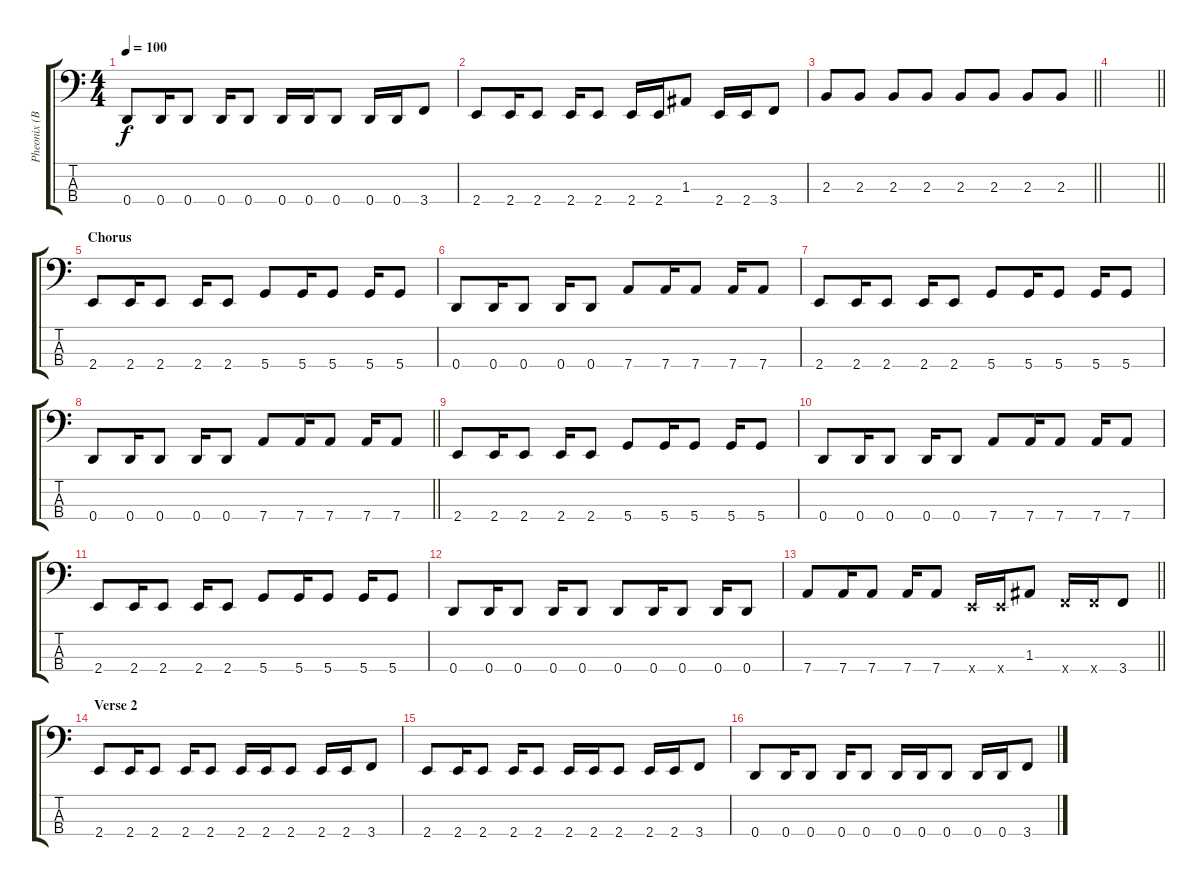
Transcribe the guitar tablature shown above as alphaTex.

\track ("Pheonix (Bass)" "Pheonix (B") {instrument electricbasspick}
\staff {score tabs}
\tuning (G2 D2 A1 D1) {hide}
\ts (4 4)
\tempo 100
\clef f4
\ks c
0.4.8{dy f} 0.4.16 0.4.8 0.4.16 0.4.8 0.4.16 0.4.16 0.4.8 0.4.16 0.4.16 3.4.8 |
2.4.8 2.4.16 2.4.8 2.4.16 2.4.8 2.4.16 2.4.16 1.3.8 2.4.16 2.4.16 3.4.8 |
\barLineRight lightlight
2.3.8 2.3.8 2.3.8 2.3.8 2.3.8 2.3.8 2.3.8 2.3.8 |
\barLineRight lightlight
|
\section ("" "Chorus")
2.4.8 2.4.16 2.4.8 2.4.16 2.4.8 5.4.8 5.4.16 5.4.8 5.4.16 5.4.8 |
0.4.8 0.4.16 0.4.8 0.4.16 0.4.8 7.4.8 7.4.16 7.4.8 7.4.16 7.4.8 |
2.4.8 2.4.16 2.4.8 2.4.16 2.4.8 5.4.8 5.4.16 5.4.8 5.4.16 5.4.8 |
\barLineRight lightlight
0.4.8 0.4.16 0.4.8 0.4.16 0.4.8 7.4.8 7.4.16 7.4.8 7.4.16 7.4.8 |
2.4.8 2.4.16 2.4.8 2.4.16 2.4.8 5.4.8 5.4.16 5.4.8 5.4.16 5.4.8 |
0.4.8 0.4.16 0.4.8 0.4.16 0.4.8 7.4.8 7.4.16 7.4.8 7.4.16 7.4.8 |
2.4.8 2.4.16 2.4.8 2.4.16 2.4.8 5.4.8 5.4.16 5.4.8 5.4.16 5.4.8 |
0.4.8 0.4.16 0.4.8 0.4.16 0.4.8 0.4.8 0.4.16 0.4.8 0.4.16 0.4.8 |
\barLineRight lightlight
7.4.8 7.4.16 7.4.8 7.4.16 7.4.8 2.4{x}.16 2.4{x}.16 1.3.8 3.4{x}.16 3.4{x}.16 3.4.8 |
\section ("" "Verse 2")
2.4.8 2.4.16 2.4.8 2.4.16 2.4.8 2.4.16 2.4.16 2.4.8 2.4.16 2.4.16 3.4.8 |
2.4.8 2.4.16 2.4.8 2.4.16 2.4.8 2.4.16 2.4.16 2.4.8 2.4.16 2.4.16 3.4.8 |
0.4.8 0.4.16 0.4.8 0.4.16 0.4.8 0.4.16 0.4.16 0.4.8 0.4.16 0.4.16 3.4.8
